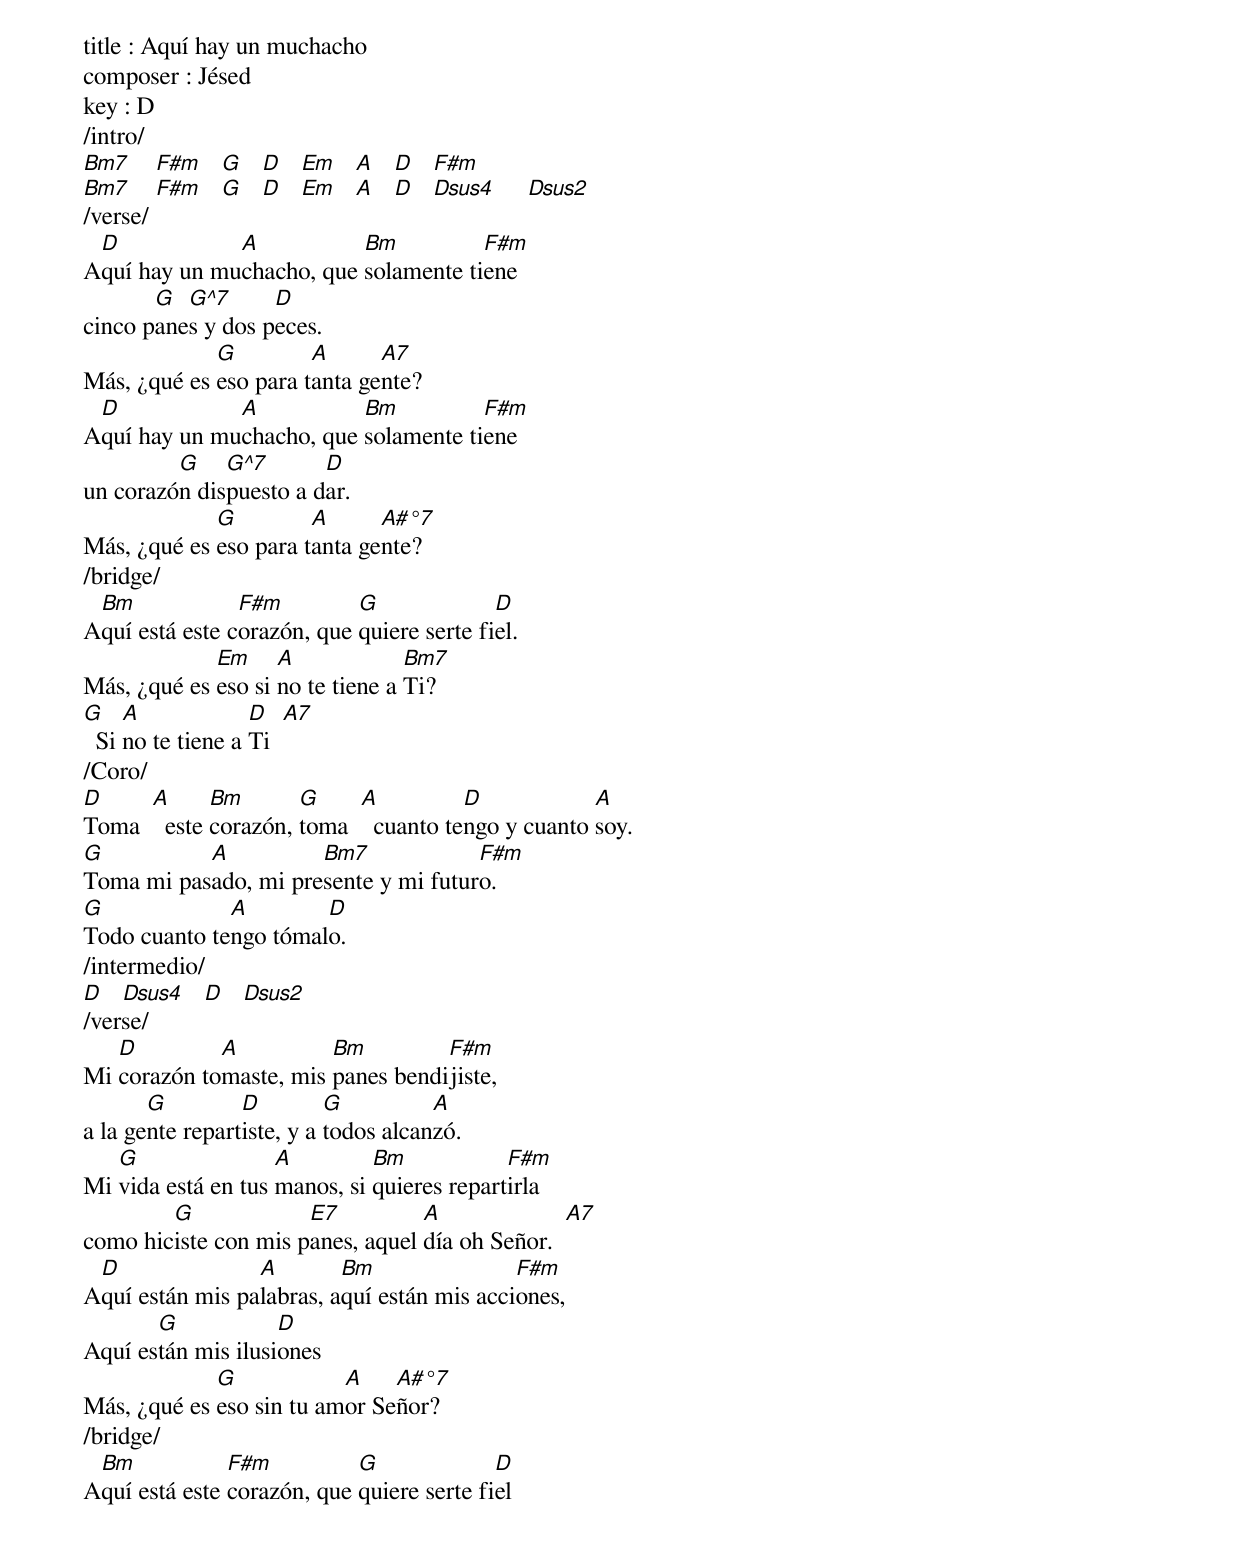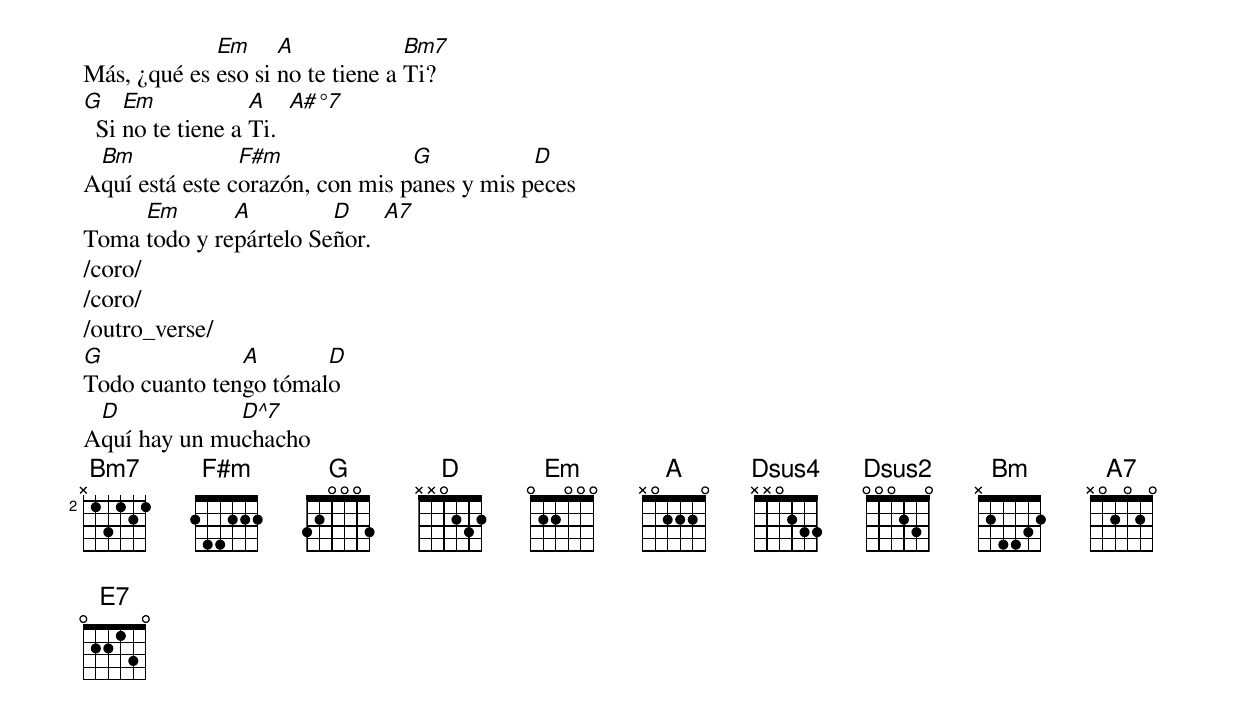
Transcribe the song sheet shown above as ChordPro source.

title : Aquí hay un muchacho
composer : Jésed
key : D
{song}
/intro/
[Bm7]    [F#m]   [G]   [D]   [Em]   [A]   [D]   [F#m]
[Bm7]    [F#m]   [G]   [D]   [Em]   [A]   [D]   [Dsus4]     [Dsus2]
/verse/
A[D]quí hay un mu[A]chacho, que [Bm]solamente ti[F#m]ene
cinco p[G]ane[G^7]s y dos p[D]eces.
Más, ¿qué es [G]eso para t[A]anta ge[A7]nte?
A[D]quí hay un mu[A]chacho, que [Bm]solamente ti[F#m]ene
un corazó[G]n dis[G^7]puesto a d[D]ar.
Más, ¿qué es [G]eso para t[A]anta ge[A#°7]nte?
/bridge/
A[Bm]quí está este c[F#m]orazón, que [G]quiere serte fi[D]el.
Más, ¿qué es [Em]eso si [A]no te tiene a [Bm7]Ti?
[G]  Si [A]no te tiene a [D]Ti  [A7]
/Coro/
[D]Toma  [A]  este [Bm]corazón, [G]toma  [A]  cuanto te[D]ngo y cuanto [A]soy.
[G]Toma mi pas[A]ado, mi pre[Bm7]sente y mi futur[F#m]o.
[G]Todo cuanto te[A]ngo tómal[D]o.
/intermedio/
[D]   [Dsus4]   [D]   [Dsus2]
/verse/
Mi [D]corazón to[A]maste, mis [Bm]panes bendi[F#m]jiste,
a la ge[G]nte repart[D]iste, y a [G]todos alcan[A]zó.
Mi [G]vida está en tus [A]manos, si [Bm]quieres repart[F#m]irla
como hic[G]iste con mis p[E7]anes, aquel [A]día oh Señor.  [A7]
A[D]quí están mis pa[A]labras, a[Bm]quí están mis acci[F#m]ones,
Aquí es[G]tán mis ilusi[D]ones
Más, ¿qué es [G]eso sin tu am[A]or Se[A#°7]ñor?
/bridge/
A[Bm]quí está este [F#m]corazón, que [G]quiere serte fi[D]el
Más, ¿qué es [Em]eso si [A]no te tiene a [Bm7]Ti?
[G]  Si [Em]no te tiene a [A]Ti.  [A#°7]
A[Bm]quí está este c[F#m]orazón, con mis p[G]anes y mis p[D]eces
Toma [Em]todo y re[A]pártelo Se[D]ñor.  [A7]
/coro/
/coro/
/outro_verse/
[G]Todo cuanto ten[A]go tómal[D]o
A[D]quí hay un mu[D^7]chacho
